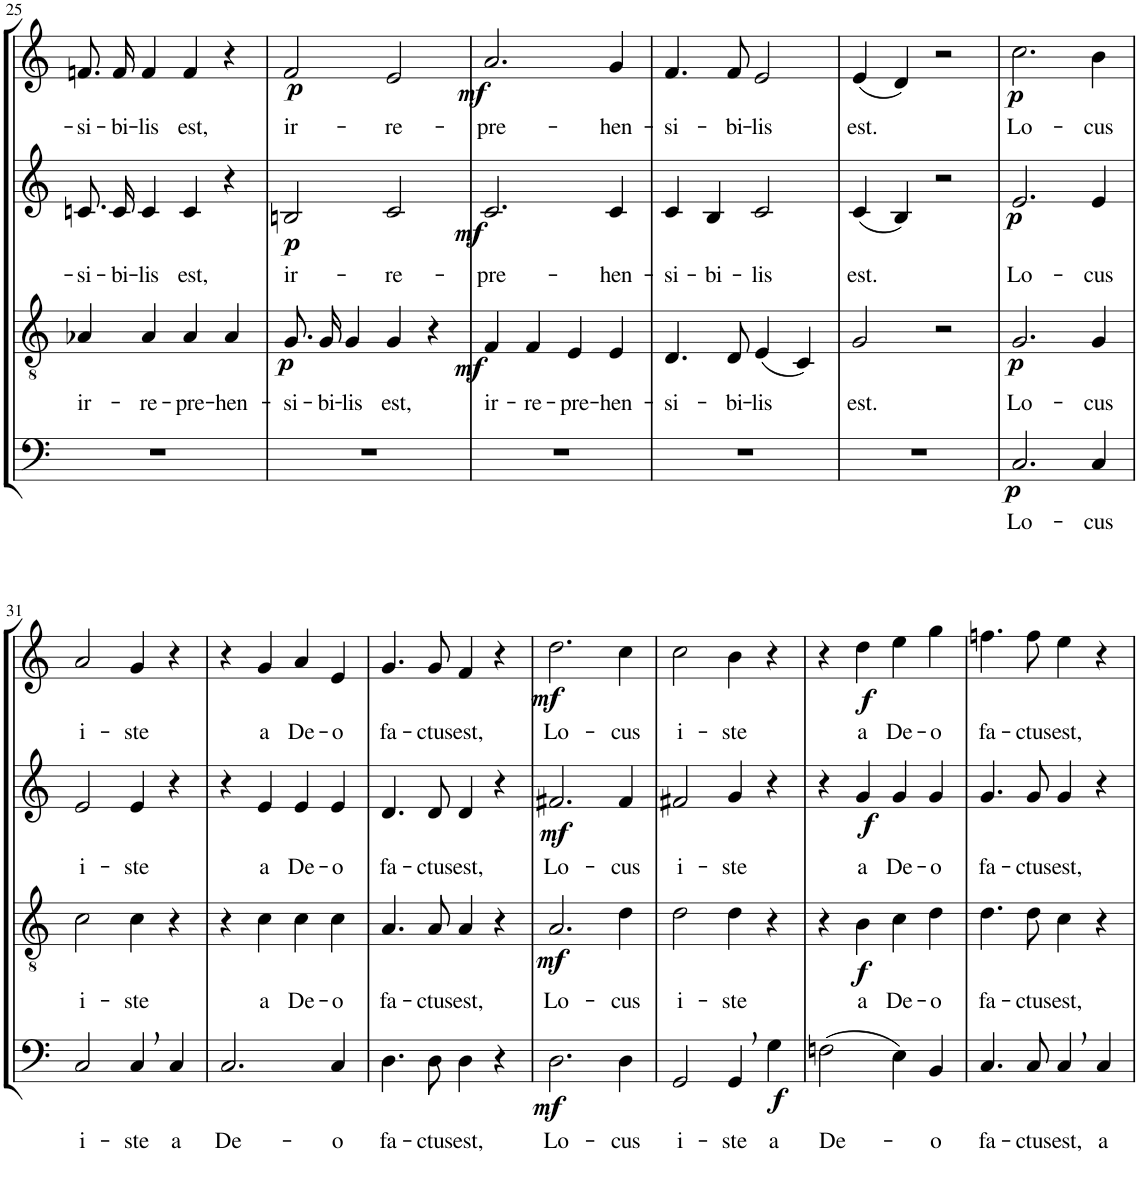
**kern	**text	**dynam	**kern	**text	**dynam	**kern	**text	**dynam	**kern	**text	**dynam
*part4	*part4	*part4	*part3	*part3	*part3	*part2	*part2	*part2	*part1	*part1	*part1
*staff4	*staff4	*staff4	*staff3	*staff3	*staff3	*staff2	*staff2	*staff2	*staff1	*staff1	*staff1
*I"Bassi	*	*	*I"Tenori	*	*	*I"Contralti	*	*	*I"Soprani	*	*
!!LO:PB:g=z
*clefF4	*	*	*clefGv2	*	*	*clefG2	*	*	*clefG2	*	*
*	*	*	*	*	*	*	*	*	*Trd1c2	*	*
*k[]	*	*	*k[]	*	*	*k[]	*	*	*k[]	*	*
*M4/4	*	*	*M4/4	*	*	*M4/4	*	*	*M4/4	*	*
*met(c)	*	*	*met(c)	*	*	*met(c)	*	*	*met(c)	*	*
=25	=25	=25	=25	=25	=25	=25	=25	=25	=25	=25	=25
!	!	!	!	!LO:LY:b	!	!	!LO:LY:b	!	!	!LO:LY:b	!
1r	.	.	4A-X/	ir-	.	8.cn/L	-si-	.	8.fn/L	-si-	.
!	!	!	!	!	!	!	!LO:LY:b	!	!	!LO:LY:b	!
.	.	.	.	.	.	16c/Jk	-bi-	.	16f/Jk	-bi-	.
!	!	!	!	!LO:LY:b	!	!	!LO:LY:b	!	!	!LO:LY:b	!
.	.	.	4A-/	-re-	.	4c/	-lis	.	4f/	-lis	.
!	!	!	!	!LO:LY:b	!	!	!LO:LY:b	!	!	!LO:LY:b	!
.	.	.	4A-/	-pre-	.	4c/	est,	.	4f/	est,	.
!	!	!	!	!LO:LY:b	!	!	!	!	!	!	!
.	.	.	4A-/	-hen-	.	4r	.	.	4r	.	.
=26	=26	=26	=26	=26	=26	=26	=26	=26	=26	=26	=26
!	!	!	!	!LO:LY:b	!LO:DY:b	!	!LO:LY:b	!LO:DY:b	!	!LO:LY:b	!LO:DY:b
1r	.	.	8.G/L	-si-	p	2Bn/	ir-	p	2f/	ir-	p
!	!	!	!	!LO:LY:b	!	!	!	!	!	!	!
.	.	.	16G/Jk	-bi-	.	.	.	.	.	.	.
!	!	!	!	!LO:LY:b	!	!	!	!	!	!	!
.	.	.	4G/	-lis	.	.	.	.	.	.	.
!	!	!	!	!LO:LY:b	!	!	!LO:LY:b	!	!	!LO:LY:b	!
.	.	.	4G/	est,	.	2c/	-re-	.	2e/	-re-	.
.	.	.	4r	.	.	.	.	.	.	.	.
=27	=27	=27	=27	=27	=27	=27	=27	=27	=27	=27	=27
!	!	!	!	!LO:LY:b	!LO:DY:b	!	!LO:LY:b	!LO:DY:b	!	!LO:LY:b	!LO:DY:b
1r	.	.	4F/	ir-	mf	2.c/	-pre-	mf	2.a/	-pre-	mf
!	!	!	!	!LO:LY:b	!	!	!	!	!	!	!
.	.	.	4F/	-re-	.	.	.	.	.	.	.
!	!	!	!	!LO:LY:b	!	!	!	!	!	!	!
.	.	.	4E/	-pre-	.	.	.	.	.	.	.
!	!	!	!	!LO:LY:b	!	!	!LO:LY:b	!	!	!LO:LY:b	!
.	.	.	4E/	-hen-	.	4c/	-hen-	.	4g/	-hen-	.
=28	=28	=28	=28	=28	=28	=28	=28	=28	=28	=28	=28
!	!	!	!	!LO:LY:b	!	!	!LO:LY:b	!	!	!LO:LY:b	!
1r	.	.	4.D/	-si-	.	4c/	-si-	.	4.f/	-si-	.
!	!	!	!	!	!	!	!LO:LY:b	!	!	!	!
.	.	.	.	.	.	4B/	-bi-	.	.	.	.
!	!	!	!	!LO:LY:b	!	!	!	!	!	!LO:LY:b	!
.	.	.	8D/	-bi-	.	.	.	.	8f/	-bi-	.
!	!	!	!	!LO:LY:b	!	!	!LO:LY:b	!	!	!LO:LY:b	!
.	.	.	(4E/	-lis	.	2c/	-lis	.	2e/	-lis	.
.	.	.	4C/)	.	.	.	.	.	.	.	.
=29	=29	=29	=29	=29	=29	=29	=29	=29	=29	=29	=29
!	!	!	!	!LO:LY:b	!	!	!LO:LY:b	!	!	!LO:LY:b	!
1r	.	.	2G/	est.	.	(4c/	est.	.	(4e/	est.	.
.	.	.	.	.	.	4B/)	.	.	4d/)	.	.
.	.	.	2r	.	.	2r	.	.	2r	.	.
=30	=30	=30	=30	=30	=30	=30	=30	=30	=30	=30	=30
!	!LO:LY:b	!LO:DY:b	!	!LO:LY:b	!LO:DY:b	!	!LO:LY:b	!LO:DY:b	!	!LO:LY:b	!LO:DY:b
2.C/	Lo-	p	2.G/	Lo-	p	2.e/	Lo-	p	2.cc\	Lo-	p
!	!LO:LY:b	!	!	!LO:LY:b	!	!	!LO:LY:b	!	!	!LO:LY:b	!
4C/	-cus	.	4G/	-cus	.	4e/	-cus	.	4b\	-cus	.
!!LO:LB:g=z
=31	=31	=31	=31	=31	=31	=31	=31	=31	=31	=31	=31
!	!LO:LY:b	!	!	!LO:LY:b	!	!	!LO:LY:b	!	!	!LO:LY:b	!
2C/	i-	.	2c\	i-	.	2e/	i-	.	2a/	i-	.
!	!LO:LY:b	!	!	!LO:LY:b	!	!	!LO:LY:b	!	!	!LO:LY:b	!
4C,/	-ste	.	4c\	-ste	.	4e/	-ste	.	4g/	-ste	.
!	!LO:LY:b	!	!	!	!	!	!	!	!	!	!
4C/	a	.	4r	.	.	4r	.	.	4r	.	.
=32	=32	=32	=32	=32	=32	=32	=32	=32	=32	=32	=32
!	!LO:LY:b	!	!	!	!	!	!	!	!	!	!
2.C/	De-	.	4r	.	.	4r	.	.	4r	.	.
!	!	!	!	!LO:LY:b	!	!	!LO:LY:b	!	!	!LO:LY:b	!
.	.	.	4c\	a	.	4e/	a	.	4g/	a	.
!	!	!	!	!LO:LY:b	!	!	!LO:LY:b	!	!	!LO:LY:b	!
.	.	.	4c\	De-	.	4e/	De-	.	4a/	De-	.
!	!LO:LY:b	!	!	!LO:LY:b	!	!	!LO:LY:b	!	!	!LO:LY:b	!
4C/	-o	.	4c\	-o	.	4e/	-o	.	4e/	-o	.
=33	=33	=33	=33	=33	=33	=33	=33	=33	=33	=33	=33
!	!LO:LY:b	!	!	!LO:LY:b	!	!	!LO:LY:b	!	!	!LO:LY:b	!
4.D\	fa-	.	4.A/	fa-	.	4.d/	fa-	.	4.g/	fa-	.
!	!LO:LY:b	!	!	!LO:LY:b	!	!	!LO:LY:b	!	!	!LO:LY:b	!
8D\	-ctus	.	8A/	-ctus	.	8d/	-ctus	.	8g/	-ctus	.
!	!LO:LY:b	!	!	!LO:LY:b	!	!	!LO:LY:b	!	!	!LO:LY:b	!
4D\	est,	.	4A/	est,	.	4d/	est,	.	4f/	est,	.
4r	.	.	4r	.	.	4r	.	.	4r	.	.
=34	=34	=34	=34	=34	=34	=34	=34	=34	=34	=34	=34
!	!LO:LY:b	!LO:DY:b	!	!LO:LY:b	!LO:DY:b	!	!LO:LY:b	!LO:DY:b	!	!LO:LY:b	!LO:DY:b
2.D\	Lo-	mf	2.A/	Lo-	mf	2.f#X/	Lo-	mf	2.dd\	Lo-	mf
!	!LO:LY:b	!	!	!LO:LY:b	!	!	!LO:LY:b	!	!	!LO:LY:b	!
4D\	-cus	.	4d\	-cus	.	4f#/	-cus	.	4cc\	-cus	.
=35	=35	=35	=35	=35	=35	=35	=35	=35	=35	=35	=35
!	!LO:LY:b	!	!	!LO:LY:b	!	!	!LO:LY:b	!	!	!LO:LY:b	!
2GG/	i-	.	2d\	i-	.	2f#X/	i-	.	2cc\	i-	.
!	!LO:LY:b	!	!	!LO:LY:b	!	!	!LO:LY:b	!	!	!LO:LY:b	!
4GG,/	-ste	.	4d\	-ste	.	4g/	-ste	.	4b\	-ste	.
!	!LO:LY:b	!LO:DY:b	!	!	!	!	!	!	!	!	!
4G\	a	f	4r	.	.	4r	.	.	4r	.	.
=36	=36	=36	=36	=36	=36	=36	=36	=36	=36	=36	=36
!	!LO:LY:b	!	!	!	!	!	!	!	!	!	!
(2Fn\	De-	.	4r	.	.	4r	.	.	4r	.	.
!	!	!	!	!LO:LY:b	!LO:DY:b	!	!LO:LY:b	!LO:DY:b	!	!LO:LY:b	!LO:DY:b
.	.	.	4B\	a	f	4g/	a	f	4dd\	a	f
!	!	!	!	!LO:LY:b	!	!	!LO:LY:b	!	!	!LO:LY:b	!
4E\)	.	.	4c\	De-	.	4g/	De-	.	4ee\	De-	.
!	!LO:LY:b	!	!	!LO:LY:b	!	!	!LO:LY:b	!	!	!LO:LY:b	!
4BB/	-o	.	4d\	-o	.	4g/	-o	.	4gg\	-o	.
=37	=37	=37	=37	=37	=37	=37	=37	=37	=37	=37	=37
!	!LO:LY:b	!	!	!LO:LY:b	!	!	!LO:LY:b	!	!	!LO:LY:b	!
4.C/	fa-	.	4.d\	fa-	.	4.g/	fa-	.	4.ffn\	fa-	.
!	!LO:LY:b	!	!	!LO:LY:b	!	!	!LO:LY:b	!	!	!LO:LY:b	!
8C/	-ctus	.	8d\	-ctus	.	8g/	-ctus	.	8ff\	-ctus	.
!	!LO:LY:b	!	!	!LO:LY:b	!	!	!LO:LY:b	!	!	!LO:LY:b	!
4C,/	est,	.	4c\	est,	.	4g/	est,	.	4ee\	est,	.
!	!LO:LY:b	!	!	!	!	!	!	!	!	!	!
4C/	a	.	4r	.	.	4r	.	.	4r	.	.
=	=	=	=	=	=	=	=	=	=	=	=
*-	*-	*-	*-	*-	*-	*-	*-	*-	*-	*-	*-
